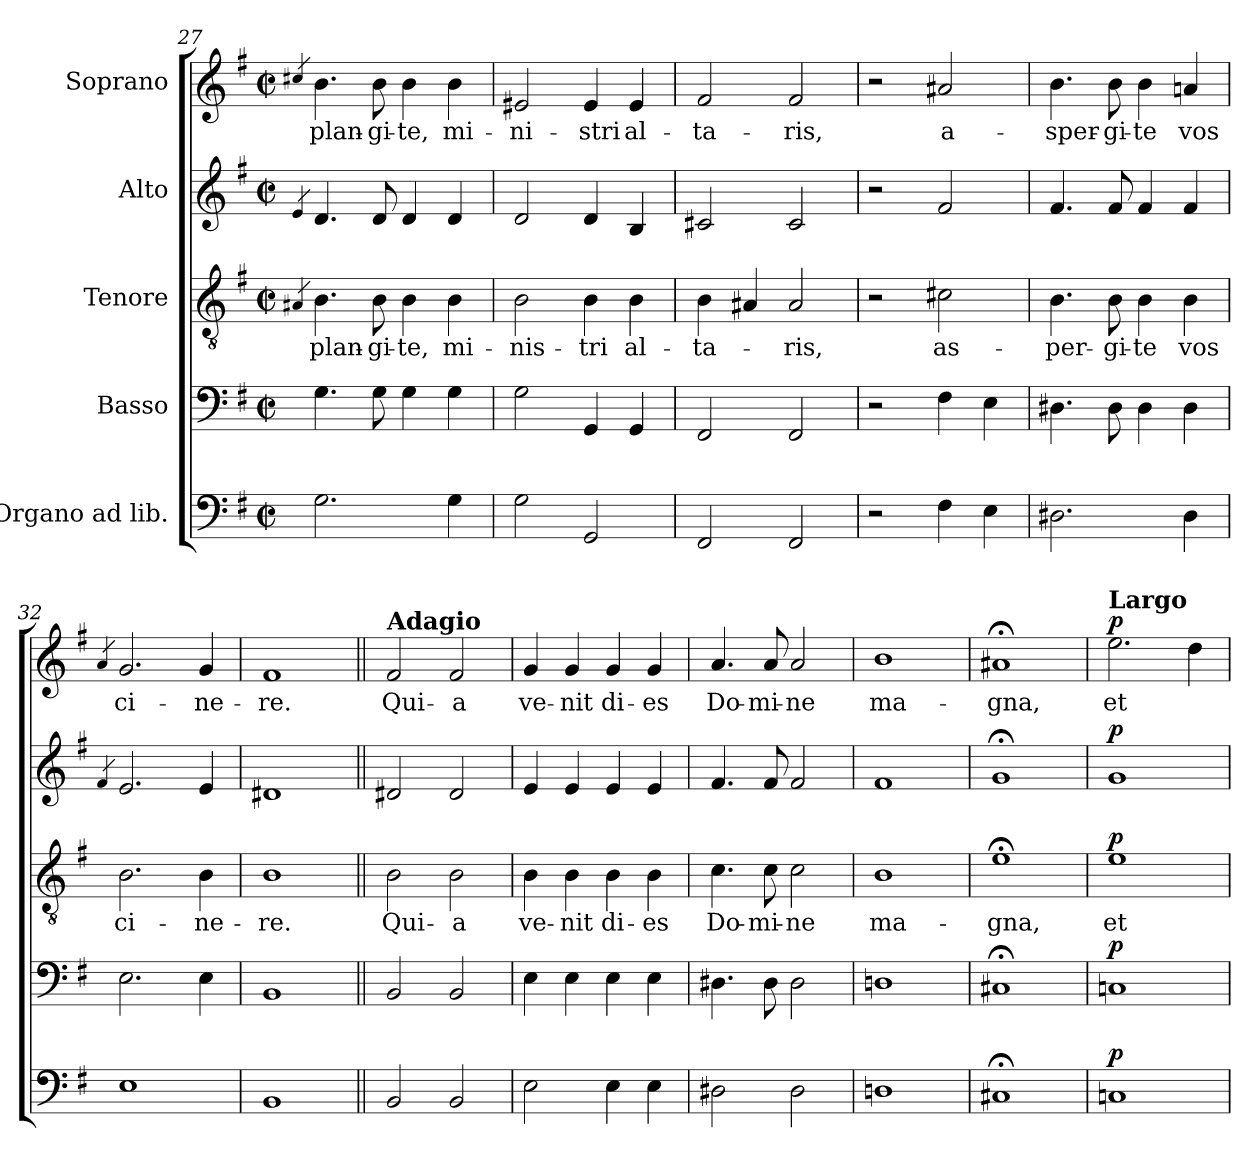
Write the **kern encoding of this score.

**kern	**dynam	**kern	**dynam	**kern	**text	**dynam	**kern	**dynam	**kern	**text	**dynam
*part5	*part5	*part4	*part4	*part3	*part3	*part3	*part2	*part2	*part1	*part1	*part1
*staff5	*staff5	*staff4	*staff4	*staff3	*staff3	*staff3	*staff2	*staff2	*staff1	*staff1	*staff1
*I"Organo ad lib.	*	*I"Basso	*	*I"Tenore	*	*	*I"Alto	*	*I"Soprano	*	*
*clefF4	*	*clefF4	*	*clefGv2	*	*	*clefG2	*	*clefG2	*	*
*k[f#]	*	*k[f#]	*	*k[f#]	*	*	*k[f#]	*	*k[f#]	*	*
*M2/2	*	*M2/2	*	*M2/2	*	*	*M2/2	*	*M2/2	*	*
*met(c|)	*	*met(c|)	*	*met(c|)	*	*	*met(c|)	*	*met(c|)	*	*
=27	=27	=27	=27	=27	=27	=27	=27	=27	=27	=27	=27
.	.	.	.	4qA#X/	.	.	4qe/	.	4qcc#X/	.	.
2.G\	.	4.G\	.	4.B\	plan-	.	4.d/	.	4.b\	plan-	.
.	.	8G\	.	8B\	-gi-	.	8d/	.	8b\	-gi-	.
.	.	4G\	.	4B\	-te,	.	4d/	.	4b\	-te,	.
4G\	.	4G\	.	4B\	mi-	.	4d/	.	4b\	mi-	.
=28	=28	=28	=28	=28	=28	=28	=28	=28	=28	=28	=28
2G\	.	2G\	.	2B\	-nis-	.	2d/	.	2e#X/	-ni-	.
2GG/	.	4GG/	.	4B\	-tri	.	4d/	.	4e#/	-stri	.
.	.	4GG/	.	4B\	al-	.	4B/	.	4e#/	al-	.
!!LO:LB:g=z
=29	=29	=29	=29	=29	=29	=29	=29	=29	=29	=29	=29
2FF#/	.	2FF#/	.	4B\	-ta-	.	2c#X/	.	2f#/	-ta-	.
.	.	.	.	4A#X/	.	.	.	.	.	.	.
2FF#/	.	2FF#/	.	2A#/	-ris,	.	2c#/	.	2f#/	-ris,	.
=30	=30	=30	=30	=30	=30	=30	=30	=30	=30	=30	=30
2r	.	2r	.	2r	.	.	2r	.	2r	.	.
4F#\	.	4F#\	.	2c#X\	as-	.	2f#/	.	2a#X/	a-	.
4E\	.	4E\	.	.	.	.	.	.	.	.	.
=31	=31	=31	=31	=31	=31	=31	=31	=31	=31	=31	=31
2.D#X\	.	4.D#X\	.	4.B\	-per-	.	4.f#/	.	4.b\	-sper-	.
.	.	8D#\	.	8B\	-gi-	.	8f#/	.	8b\	-gi-	.
.	.	4D#\	.	4B\	-te	.	4f#/	.	4b\	-te	.
4D#\	.	4D#\	.	4B\	vos	.	4f#/	.	4an/	vos	.
=32	=32	=32	=32	=32	=32	=32	=32	=32	=32	=32	=32
.	.	.	.	.	.	.	4qf#/	.	4qa/	.	.
1E	.	2.E\	.	2.B\	ci-	.	2.e/	.	2.g/	ci-	.
.	.	4E\	.	4B\	-ne-	.	4e/	.	4g/	-ne-	.
=33	=33	=33	=33	=33	=33	=33	=33	=33	=33	=33	=33
1BB	.	1BB	.	1B	-re.	.	1d#X	.	1f#	-re.	.
=34||	=34||	=34||	=34||	=34||	=34||	=34||	=34||	=34||	=34||	=34||	=34||
!	!	!	!	!	!	!	!	!	!LO:TX:a:B:t=Adagio	!	!
2BB/	.	2BB/	.	2B\	Qui-	.	2d#X/	.	2f#/	Qui-	.
2BB/	.	2BB/	.	2B\	-a	.	2d#/	.	2f#/	-a	.
=35	=35	=35	=35	=35	=35	=35	=35	=35	=35	=35	=35
2E\	.	4E\	.	4B\	ve-	.	4e/	.	4g/	ve-	.
.	.	4E\	.	4B\	-nit	.	4e/	.	4g/	-nit	.
4E\	.	4E\	.	4B\	di-	.	4e/	.	4g/	di-	.
4E\	.	4E\	.	4B\	-es	.	4e/	.	4g/	-es	.
!!LO:LB:g=z
=36	=36	=36	=36	=36	=36	=36	=36	=36	=36	=36	=36
2D#X\	.	4.D#X\	.	4.c\	Do-	.	4.f#/	.	4.a/	Do-	.
.	.	8D#\	.	8c\	-mi-	.	8f#/	.	8a/	-mi-	.
2D#\	.	2D#\	.	2c\	-ne	.	2f#/	.	2a/	-ne	.
=37	=37	=37	=37	=37	=37	=37	=37	=37	=37	=37	=37
1Dn	.	1Dn	.	1B	ma-	.	1f#	.	1b	ma-	.
=38	=38	=38	=38	=38	=38	=38	=38	=38	=38	=38	=38
1C#X;<	.	1C#X;<	.	1e;<	-gna,	.	1g;<	.	1a#X;<	-gna,	.
=39	=39	=39	=39	=39	=39	=39	=39	=39	=39	=39	=39
!	!	!	!	!	!	!	!	!	!LO:TX:a:B:t=Largo	!	!
!	!LO:DY:a	!	!LO:DY:a	!	!	!LO:DY:a	!	!LO:DY:a	!	!	!LO:DY:a
1Cn	p	1Cn	p	1e	et	p	1g	p	2.ee\	et	p
.	.	.	.	.	.	.	.	.	4dd\	.	.
=	=	=	=	=	=	=	=	=	=	=	=
*-	*-	*-	*-	*-	*-	*-	*-	*-	*-	*-	*-
